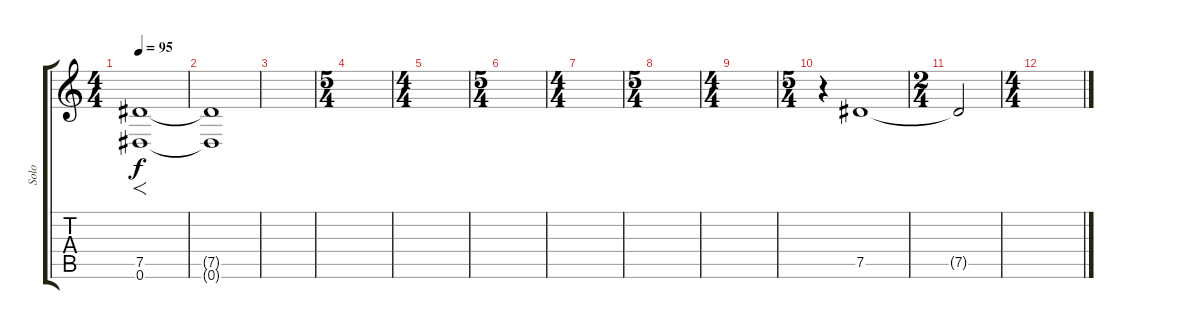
\track ("Solo" "Solo") {instrument overdrivenguitar}
\staff {score tabs}
\tuning (Eb4 Bb3 Gb3 Db3 Ab2 Eb2) {hide}
\ts (4 4)
\tempo 95
\clef g2
\ks c
(7.5 0.6).1{f dy f instrument overdrivenguitar} |
(7.5{t} 0.6{t}).1 |
|
\ts (5 4)
|
\ts (4 4)
|
\ts (5 4)
|
\ts (4 4)
|
\ts (5 4)
|
\ts (4 4)
|
\ts (5 4)
r.4 7.5.1 |
\ts (2 4)
7.5{t}.2 |
\ts (4 4)
